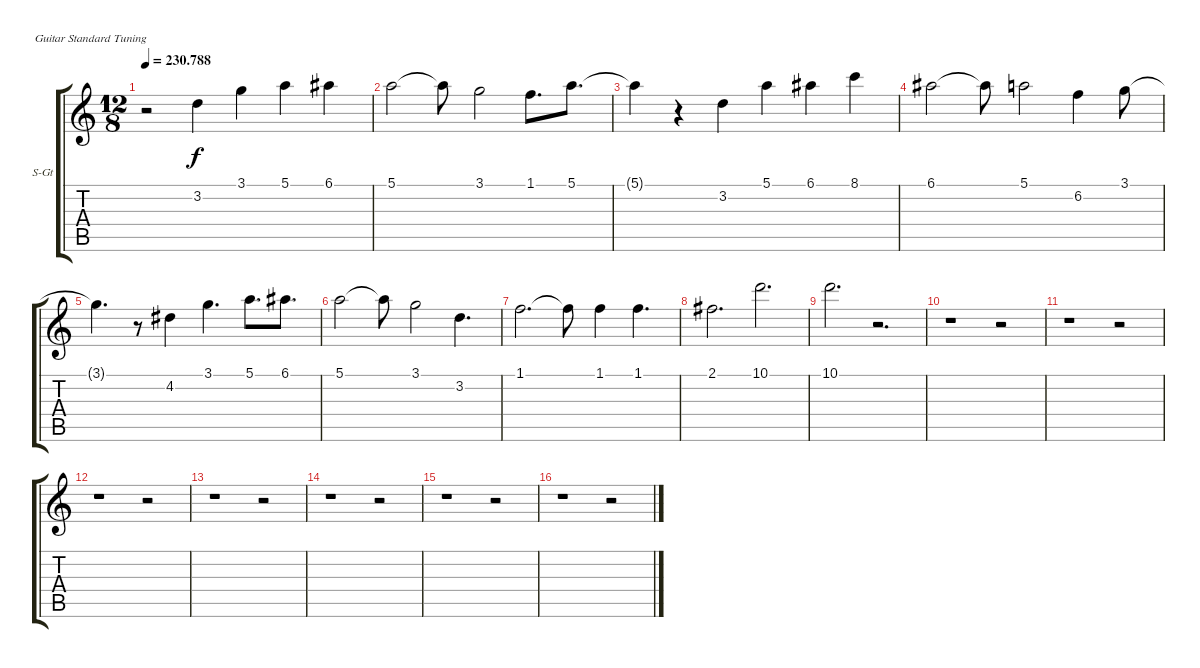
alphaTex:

\bracketExtendMode groupsimilarinstruments
\firstSystemTrackNameOrientation horizontal
\otherSystemsTrackNameOrientation horizontal
\track ("Вокал" "S-Gt") {instrument lead6voice}
\staff {score tabs}
\tuning (E4 B3 G3 D3 A2 E2)
\displaytranspose 12
\ts (12 8)
\tempo
230.788
\accidentals auto
\clef g2
\ottava regular
\simile none
\ks c
r.2{dy f} 3.2.4 3.1.4 5.1.4 6.1.4 |
5.1.2 5.1{t}.8 3.1.2 1.1.8{d} 5.1.8{d} |
5.1{t}.4 r.4 3.2.4 5.1.4 6.1.4 8.1.4 |
6.1.2 6.1{t}.8 5.1.2 6.2.4 3.1.8 |
3.1{t}.4{d} r.8 4.2.4 3.1.4{d} 5.1.8{d} 6.1.8{d} |
5.1.2 5.1{t}.8 3.1.2 3.2.4{d} |
1.1.2{d} 1.1{t}.8 1.1.4 1.1.4{d} |
2.1.2{d} 10.1.2{d} |
10.1.2{d} r.2{d} |
r.1 r.2 |
r.1 r.2 |
r.1 r.2 |
r.1 r.2 |
r.1 r.2 |
r.1 r.2 |
r.1 r.2
